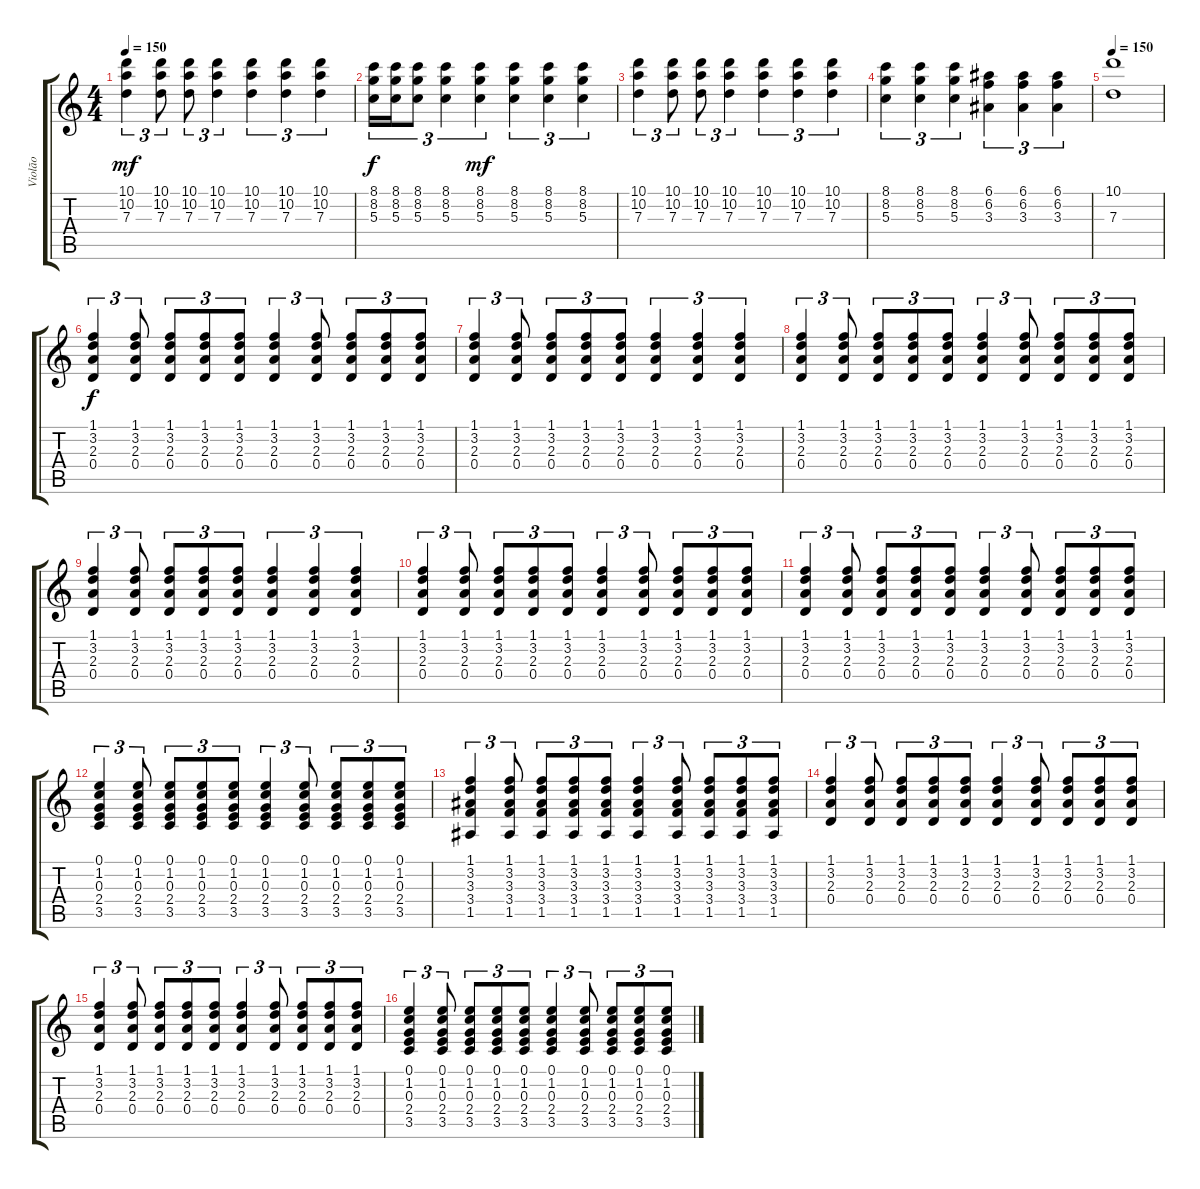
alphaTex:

\track ("Violão" "Violão") {instrument acousticguitarsteel}
\staff {score tabs}
\tuning (E4 B3 G3 D3 A2 E2) {hide}
\ts (4 4)
\tempo 150
\clef g2
\ks c
(10.1 10.2 7.3).4{tu (3 2) dy mf} (10.1 10.2 7.3).8{tu (3 2)} (10.1 10.2 7.3).8{tu (3 2)} (10.1 10.2 7.3).4{tu (3 2)} (10.1 10.2 7.3).4{tu (3 2)} (10.1 10.2 7.3).4{tu (3 2)} (10.1 10.2 7.3).4{tu (3 2)} |
(8.1 8.2 5.3).16{tu (3 2) dy f} (8.1 8.2 5.3).16{tu (3 2)} (8.1 8.2 5.3).8{tu (3 2)} (8.1 8.2 5.3).4{tu (3 2)} (8.1 8.2 5.3).4{tu (3 2) dy mf} (8.1 8.2 5.3).4{tu (3 2)} (8.1 8.2 5.3).4{tu (3 2)} (8.1 8.2 5.3).4{tu (3 2)} |
(10.1 10.2 7.3).4{tu (3 2)} (10.1 10.2 7.3).8{tu (3 2)} (10.1 10.2 7.3).8{tu (3 2)} (10.1 10.2 7.3).4{tu (3 2)} (10.1 10.2 7.3).4{tu (3 2)} (10.1 10.2 7.3).4{tu (3 2)} (10.1 10.2 7.3).4{tu (3 2)} |
(8.1 8.2 5.3).4{tu (3 2)} (8.1 8.2 5.3).4{tu (3 2)} (8.1 8.2 5.3).4{tu (3 2)} (6.1 6.2 3.3).4{tu (3 2)} (6.1 6.2 3.3).4{tu (3 2)} (6.1 6.2 3.3).4{tu (3 2)} |
\tempo 150
(10.1 7.3).1 |
(1.1 3.2 2.3 0.4).4{tu (3 2) dy f volume 10 instrument acousticguitarsteel} (1.1 3.2 2.3 0.4).8{tu (3 2)} (1.1 3.2 2.3 0.4).8{tu (3 2)} (1.1 3.2 2.3 0.4).8{tu (3 2)} (1.1 3.2 2.3 0.4).8{tu (3 2)} (1.1 3.2 2.3 0.4).4{tu (3 2)} (1.1 3.2 2.3 0.4).8{tu (3 2)} (1.1 3.2 2.3 0.4).8{tu (3 2)} (1.1 3.2 2.3 0.4).8{tu (3 2)} (1.1 3.2 2.3 0.4).8{tu (3 2)} |
(1.1 3.2 2.3 0.4).4{tu (3 2)} (1.1 3.2 2.3 0.4).8{tu (3 2)} (1.1 3.2 2.3 0.4).8{tu (3 2)} (1.1 3.2 2.3 0.4).8{tu (3 2)} (1.1 3.2 2.3 0.4).8{tu (3 2)} (1.1 3.2 2.3 0.4).4{tu (3 2)} (1.1 3.2 2.3 0.4).4{tu (3 2)} (1.1 3.2 2.3 0.4).4{tu (3 2)} |
(1.1 3.2 2.3 0.4).4{tu (3 2)} (1.1 3.2 2.3 0.4).8{tu (3 2)} (1.1 3.2 2.3 0.4).8{tu (3 2)} (1.1 3.2 2.3 0.4).8{tu (3 2)} (1.1 3.2 2.3 0.4).8{tu (3 2)} (1.1 3.2 2.3 0.4).4{tu (3 2)} (1.1 3.2 2.3 0.4).8{tu (3 2)} (1.1 3.2 2.3 0.4).8{tu (3 2)} (1.1 3.2 2.3 0.4).8{tu (3 2)} (1.1 3.2 2.3 0.4).8{tu (3 2)} |
(1.1 3.2 2.3 0.4).4{tu (3 2)} (1.1 3.2 2.3 0.4).8{tu (3 2)} (1.1 3.2 2.3 0.4).8{tu (3 2)} (1.1 3.2 2.3 0.4).8{tu (3 2)} (1.1 3.2 2.3 0.4).8{tu (3 2)} (1.1 3.2 2.3 0.4).4{tu (3 2)} (1.1 3.2 2.3 0.4).4{tu (3 2)} (1.1 3.2 2.3 0.4).4{tu (3 2)} |
(1.1 3.2 2.3 0.4).4{tu (3 2)} (1.1 3.2 2.3 0.4).8{tu (3 2)} (1.1 3.2 2.3 0.4).8{tu (3 2)} (1.1 3.2 2.3 0.4).8{tu (3 2)} (1.1 3.2 2.3 0.4).8{tu (3 2)} (1.1 3.2 2.3 0.4).4{tu (3 2)} (1.1 3.2 2.3 0.4).8{tu (3 2)} (1.1 3.2 2.3 0.4).8{tu (3 2)} (1.1 3.2 2.3 0.4).8{tu (3 2)} (1.1 3.2 2.3 0.4).8{tu (3 2)} |
(1.1 3.2 2.3 0.4).4{tu (3 2)} (1.1 3.2 2.3 0.4).8{tu (3 2)} (1.1 3.2 2.3 0.4).8{tu (3 2)} (1.1 3.2 2.3 0.4).8{tu (3 2)} (1.1 3.2 2.3 0.4).8{tu (3 2)} (1.1 3.2 2.3 0.4).4{tu (3 2)} (1.1 3.2 2.3 0.4).8{tu (3 2)} (1.1 3.2 2.3 0.4).8{tu (3 2)} (1.1 3.2 2.3 0.4).8{tu (3 2)} (1.1 3.2 2.3 0.4).8{tu (3 2)} |
(0.1 1.2 0.3 2.4 3.5).4{tu (3 2)} (0.1 1.2 0.3 2.4 3.5).8{tu (3 2)} (0.1 1.2 0.3 2.4 3.5).8{tu (3 2)} (0.1 1.2 0.3 2.4 3.5).8{tu (3 2)} (0.1 1.2 0.3 2.4 3.5).8{tu (3 2)} (0.1 1.2 0.3 2.4 3.5).4{tu (3 2)} (0.1 1.2 0.3 2.4 3.5).8{tu (3 2)} (0.1 1.2 0.3 2.4 3.5).8{tu (3 2)} (0.1 1.2 0.3 2.4 3.5).8{tu (3 2)} (0.1 1.2 0.3 2.4 3.5).8{tu (3 2)} |
(1.1 3.2 3.3 3.4 1.5).4{tu (3 2)} (1.1 3.2 3.3 3.4 1.5).8{tu (3 2)} (1.1 3.2 3.3 3.4 1.5).8{tu (3 2)} (1.1 3.2 3.3 3.4 1.5).8{tu (3 2)} (1.1 3.2 3.3 3.4 1.5).8{tu (3 2)} (1.1 3.2 3.3 3.4 1.5).4{tu (3 2)} (1.1 3.2 3.3 3.4 1.5).8{tu (3 2)} (1.1 3.2 3.3 3.4 1.5).8{tu (3 2)} (1.1 3.2 3.3 3.4 1.5).8{tu (3 2)} (1.1 3.2 3.3 3.4 1.5).8{tu (3 2)} |
(1.1 3.2 2.3 0.4).4{tu (3 2)} (1.1 3.2 2.3 0.4).8{tu (3 2)} (1.1 3.2 2.3 0.4).8{tu (3 2)} (1.1 3.2 2.3 0.4).8{tu (3 2)} (1.1 3.2 2.3 0.4).8{tu (3 2)} (1.1 3.2 2.3 0.4).4{tu (3 2)} (1.1 3.2 2.3 0.4).8{tu (3 2)} (1.1 3.2 2.3 0.4).8{tu (3 2)} (1.1 3.2 2.3 0.4).8{tu (3 2)} (1.1 3.2 2.3 0.4).8{tu (3 2)} |
(1.1 3.2 2.3 0.4).4{tu (3 2)} (1.1 3.2 2.3 0.4).8{tu (3 2)} (1.1 3.2 2.3 0.4).8{tu (3 2)} (1.1 3.2 2.3 0.4).8{tu (3 2)} (1.1 3.2 2.3 0.4).8{tu (3 2)} (1.1 3.2 2.3 0.4).4{tu (3 2)} (1.1 3.2 2.3 0.4).8{tu (3 2)} (1.1 3.2 2.3 0.4).8{tu (3 2)} (1.1 3.2 2.3 0.4).8{tu (3 2)} (1.1 3.2 2.3 0.4).8{tu (3 2)} |
(0.1 1.2 0.3 2.4 3.5).4{tu (3 2)} (0.1 1.2 0.3 2.4 3.5).8{tu (3 2)} (0.1 1.2 0.3 2.4 3.5).8{tu (3 2)} (0.1 1.2 0.3 2.4 3.5).8{tu (3 2)} (0.1 1.2 0.3 2.4 3.5).8{tu (3 2)} (0.1 1.2 0.3 2.4 3.5).4{tu (3 2)} (0.1 1.2 0.3 2.4 3.5).8{tu (3 2)} (0.1 1.2 0.3 2.4 3.5).8{tu (3 2)} (0.1 1.2 0.3 2.4 3.5).8{tu (3 2)} (0.1 1.2 0.3 2.4 3.5).8{tu (3 2)}
